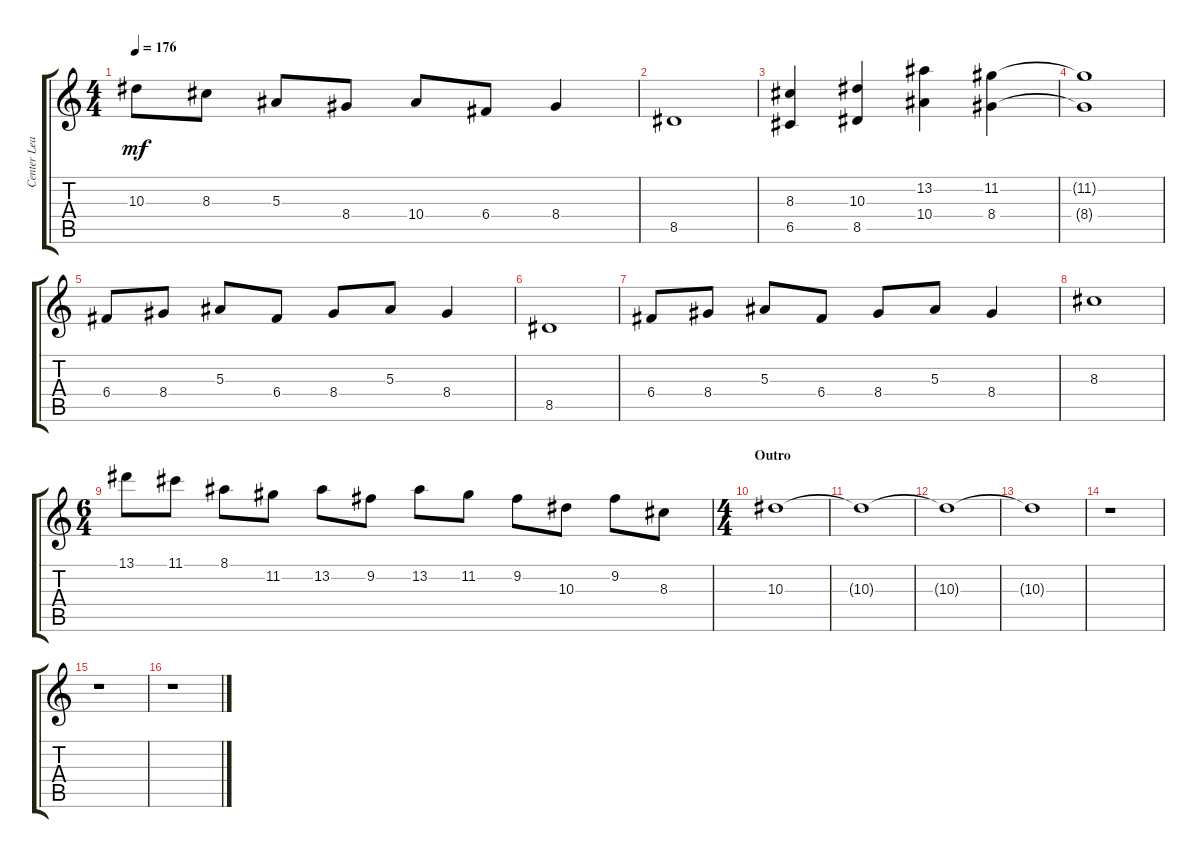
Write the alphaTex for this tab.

\track ("Center Lead 1" "Center Lea") {instrument overdrivenguitar}
\staff {score tabs}
\tuning (D4 A3 F3 C3 G2 C2) {hide}
\ts (4 4)
\tempo 176
\clef g2
\ks aminor
10.3.8{dy mf} 8.3.8 5.3.8 8.4.8 10.4.8 6.4.8 8.4.4 |
8.5.1 |
(8.3 6.5).4 (10.3 8.5).4 (13.2 10.4).4 (11.2 8.4).4 |
(11.2{t} 8.4{t}).1 |
6.4.8 8.4.8 5.3.8 6.4.8 8.4.8 5.3.8 8.4.4 |
8.5.1 |
6.4.8 8.4.8 5.3.8 6.4.8 8.4.8 5.3.8 8.4.4 |
8.3.1 |
\ts (6 4)
13.1.8 11.1.8 8.1.8 11.2.8 13.2.8 9.2.8 13.2.8 11.2.8 9.2.8 10.3.8 9.2.8 8.3.8 |
\ts (4 4)
\section ("" "Outro")
10.3.1 |
10.3{t}.1 |
10.3{t}.1 |
10.3{t}.1 |
r.1 |
r.1 |
r.1
